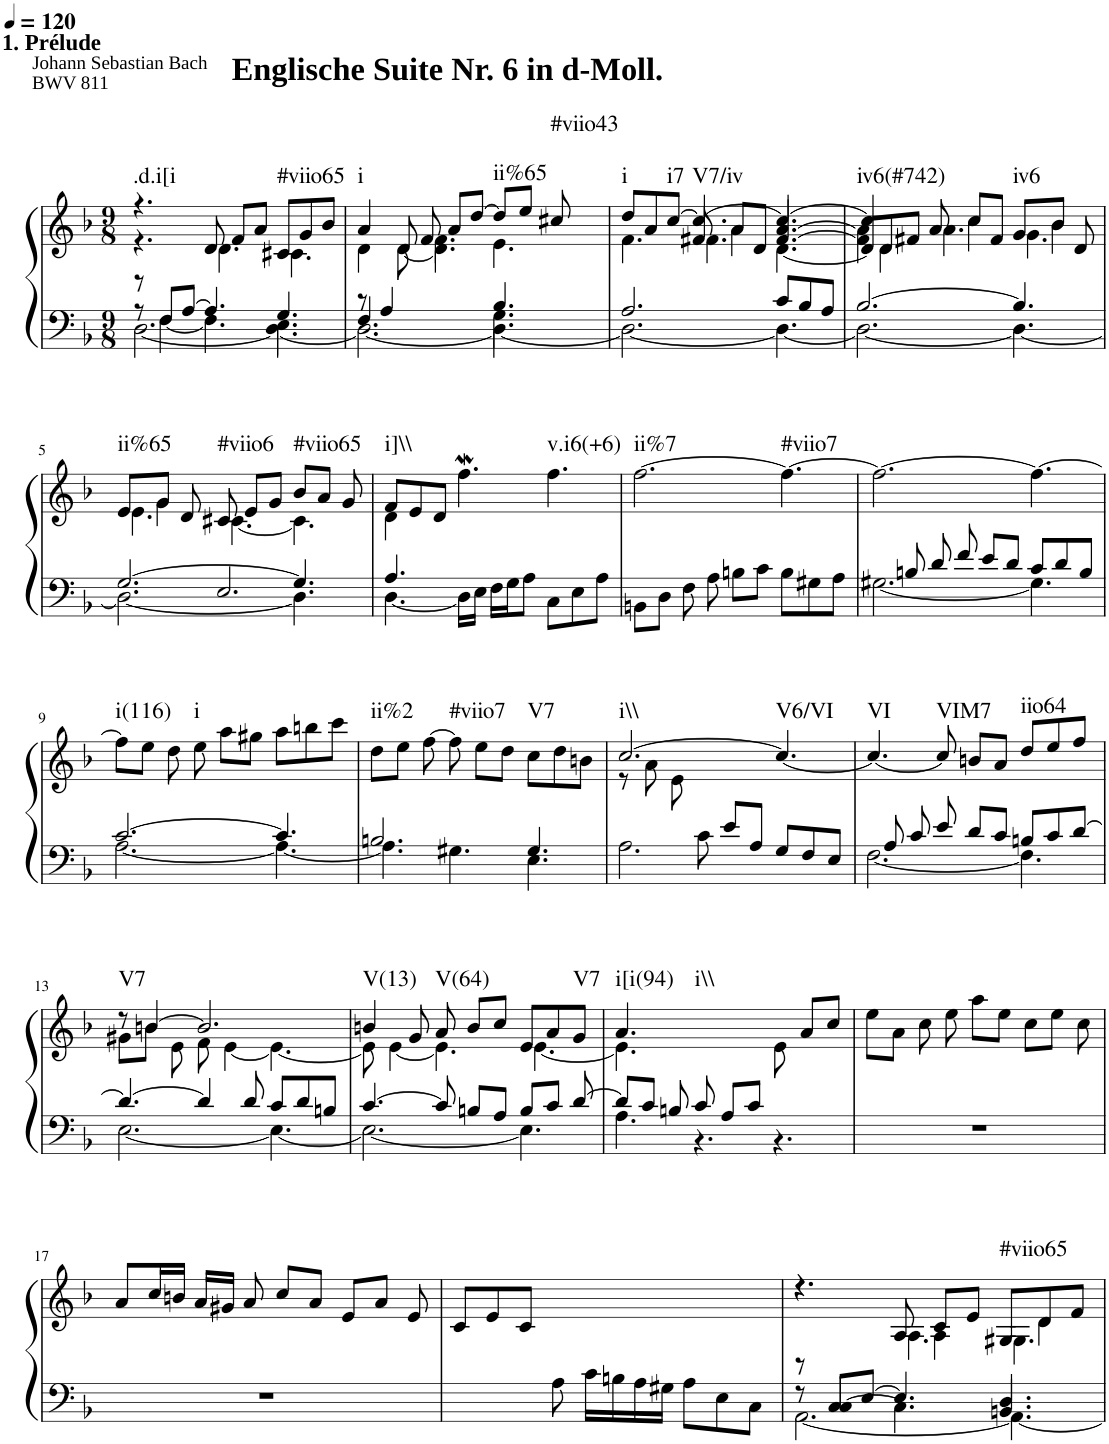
**kern	**kern	**harte
*part1	*part1	*part1
*staff2	*staff1	*
*I"Midi_2	*	*
*clefF4	*clefG2	*
*k[b-]	*k[b-]	*
*F:	*F:	*
*M9/8	*M9/8	*
*MM120	*MM120	*
=1	=1	=1
*^	*^	*
*	*^	*	*^	*
!	!	!	!LO:TX:a:t=Johann Sebastian Bach	!	!	!
!	!	!	!LO:TX:a:t=BWV 811	!	!	!LO:H:kt=.d.i[i
8r	8r	[2.D\	4.r	4.r	1ryy	N
8F/L	[4F\	.	.	.	.	.
[8A/J	.	.	.	.	.	.
!	!	!	!LO:TX:a:B:t=1. Prélude	!	!	!
4.A/]	4.F\]	.	8d/	4.d\	.	.
.	.	.	8f/L	.	.	.
.	.	.	8a/J	.	.	.
!	!	!	!	!	!	!LO:H:kt=#viio65
4.G/	4.E\	4.D\_	8c#X/L	4.c#\	.	N
.	.	.	8g/	.	.	.
.	.	.	8b-/J	.	8ryy	.
=2	=2	=2	=2	=2	=2	=2
!	!	!	!LO:TX:a:B:t=Englische Suite Nr. 6 in d-Moll.	!	!	!LO:H:kt=i
8r	4.F/	2.D\_	4a/	4d\	4.ryy	N
4A/	.	.	.	.	.	.
.	.	.	8d/	[8d\	.	.
4.ryy	4.ryy	.	8f/	4.d\]	4.f\	.
.	.	.	8a/L	.	.	.
.	.	.	[8dd/J	.	.	.
!	!	!	!	!	!	!LO:H:kt=ii%65
4.B-/	4.G\	4.D\_	8dd/L]	4.e\	4.ryy	N
.	.	.	8ee/J	.	.	.
!	!	!	!	!	!	!LO:H:kt=#viio43
.	.	.	8cc#X/	.	.	N
=3	=3	=3	=3	=3	=3	=3
*	*	*	*	*	*^	*
!	!	!	!	!	!	!	!LO:H:kt=i
2.A/	4.ryy	2.D\_	8dd/L	4.f\	4.ryy	2ryy	N
.	.	.	8a/	.	.	.	.
!	!	!	!	!	!	!	!LO:H:kt=i7
.	.	.	[8cc/J	.	.	.	N
!	!	!	!	!	!	!	!LO:H:kt=V7/iv
.	8ryy	.	4.cc/_	4.f#X\	8f#/	.	N
.	4ryy	.	.	.	8a/L	4a\	.
.	.	.	.	.	8d/J	.	.
8c/L	4.ryy	4.D\_	4.cc/_	[4.f#/ [4.a/	[4.d\	4.ryy	.
8B-/	.	.	.	.	.	.	.
8A/J	.	.	.	.	.	.	.
=4	=4	=4	=4	=4	=4	=4	=4
!	!	!	!	!	!	!	!LO:H:kt=iv6(#742)
[2.B-/	8ryy	2.D\_	4cc/]	4f#\] 4a\]	8d/L]	8ryy	N
.	4ryy	.	.	.	8d/	4d\	.
.	.	.	8ryy	8ryy	8f#X/J	.	.
.	4.ryy	.	8a/	4.a\	8ryy	2.ryy	.
.	.	.	8cc/L	.	4cc\	.	.
.	.	.	8f#/J	.	.	.	.
!	!	!	!	!	!	!	!LO:H:kt=iv6
4.B-/]	4.ryy	4.D\_	8g/L	4.g\	8ryy	.	N
.	.	.	8b-/J	.	4b-\	.	.
.	.	.	8d/	.	.	.	.
*	*	*	*	*	*v	*v	*
!!LO:LB:g=z
=5	=5	=5	=5	=5	=5	=5
!	!	!	!	!	!	!LO:H:kt=ii%65
[2.G/	4.ryy	2.D\_	8e/L	4.e\	8ryy	N
.	.	.	8g/J	.	4g\	.
.	.	.	8d/	.	.	.
!	!	!	!	!	!	!LO:H:kt=#viio6
.	2.E/	.	8c#X/	[4.c#\	4.ryy	N
.	.	.	8e/L	.	.	.
.	.	.	8g/J	.	.	.
!	!	!	!	!	!	!LO:H:kt=#viio65
4.G/]	.	4.D\]	8b-/L	4.c#\]	4.ryy	N
.	.	.	8a/J	.	.	.
.	.	.	8g/	.	.	.
=6	=6	=6	=6	=6	=6	=6
!	!	!	!	!	!	!LO:H:kt=i]\\
4.A/	[4.D\	1ryy	8f/L	4d\	1ryy	N
.	.	.	8e/	.	.	.
.	.	.	8d/J	8ryy	.	.
2.ryy	16D\LL]	.	4.ffw\	4.ryy	.	.
.	16E\JJ	.	.	.	.	.
.	16F\LL	.	.	.	.	.
.	16G\J	.	.	.	.	.
.	8A\J	.	.	.	.	.
!	!	!	!	!	!	!LO:H:kt=v.i6(+6)
.	8C\L	.	4.ff\	4.ryy	.	N
.	8E\	.	.	.	.	.
.	8A\J	8ryy	.	.	8ryy	.
=7	=7	=7	=7	=7	=7	=7
!	!	!	!	!	!	!LO:H:kt=ii%7
*	*v	*v	*	*	*	*
*	*	*	*v	*v	*
1ryy	8BBn\L	[2.ff\	1ryy	N
.	8D\J	.	.	.
.	8F\	.	.	.
.	8A\	.	.	.
.	8Bn\L	.	.	.
.	8c\J	.	.	.
!	!	!	!	!LO:H:kt=#viio7
.	8B\L	4.ff\_	.	N
.	8G#X\	.	.	.
8ryy	8A\J	.	8ryy	.
=8	=8	=8	=8	=8
8ryy	[2.G#X\	2.ff\_	1ryy	.
8Bn/	.	.	.	.
8d/	.	.	.	.
8f/	.	.	.	.
8e/L	.	.	.	.
8d/J	.	.	.	.
8c/L	4.G#\]	4.ff\_	.	.
8d/	.	.	.	.
8B/J	.	.	8ryy	.
!!LO:LB:g=z	!!
=9	=9	=9	=9	=9
!	!	!	!	!LO:H:kt=i(116)
[2.c/	[2.A\	8ff\L]	1ryy	N
.	.	8ee\J	.	.
.	.	8dd\	.	.
!	!	!	!	!LO:H:kt=i
.	.	8ee\	.	N
.	.	8aa\L	.	.
.	.	8gg#X\J	.	.
4.c/]	4.A\_	8aa\L	.	.
.	.	8bbn\	.	.
.	.	8ccc\J	8ryy	.
=10	=10	=10	=10	=10
!	!	!	!	!LO:H:kt=ii%2
2.Bn/	4.A\]	8dd\L	1ryy	N
.	.	8ee\J	.	.
.	.	[8ff\	.	.
!	!	!	!	!LO:H:kt=#viio7
.	4.G#X\	8ff\]	.	N
.	.	8ee\L	.	.
.	.	8dd\J	.	.
!	!	!	!	!LO:H:kt=V7
4.G#/	4.E\	8cc\L	.	N
.	.	8dd\	.	.
.	.	8bn\J	8ryy	.
=11	=11	=11	=11	=11
*	*^	*	*	*
!	!	!	!	!	!LO:H:kt=i\\
4.ryy	2.ryy	2.A\	[2.cc/	8r	N
.	.	.	.	8a\	.
.	.	.	.	8e\	.
8c\	.	.	.	4.ryy	.
8e/L	.	.	.	.	.
8A/J	.	.	.	.	.
!	!	!	!	!	!LO:H:kt=V6/VI
4.ryy	8G/L	4.ryy	4.cc/_	4.ryy	N
.	8F/	.	.	.	.
.	8E/J	.	.	.	.
*	*v	*v	*	*	*
=12	=12	=12	=12	=12
!	!	!	!	!LO:H:kt=VI
8ryy	[2.F\	4.cc/_	1ryy	N
8A/	.	.	.	.
8c/	.	.	.	.
!	!	!	!	!LO:H:kt=VIM7
8e/	.	8cc/]	.	N
8d/L	.	8bn/L	.	.
8c/J	.	8a/J	.	.
!	!	!	!	!LO:H:kt=iio64
8Bn/L	4.F\]	8dd/L	.	N
8c/	.	8ee/	.	.
[8d/J	.	8ff/J	8ryy	.
!!LO:LB:g=z	!!
=13	=13	=13	=13	=13
!	!	!	!	!LO:H:kt=V7
4.d/_	[2.E\	8r	8g#X\L	N
.	.	[4bn/	8b\J	.
.	.	.	8e\	.
4d/]	.	2.b/]	8f\	.
.	.	.	[4e\	.
8d/	.	.	.	.
8c/L	4.E\_	.	4.e\_	.
8d/	.	.	.	.
8Bn/J	.	.	.	.
=14	=14	=14	=14	=14
!	!	!	!	!LO:H:kt=V(13)
[4.c/	2.E\_	4bn/	8e\]	N
.	.	.	[4e\	.
.	.	8g/	.	.
!	!	!	!	!LO:H:kt=V(64)
8c/]	.	8a/	4.e\]	N
8Bn/L	.	8b/L	.	.
8A/J	.	8cc/J	.	.
8B/L	4.E\]	8e/L	[4.e\	.
8c/J	.	8a/	.	.
!	!	!	!	!LO:H:kt=V7
[8d/	.	8g/J	.	N
=15	=15	=15	=15	=15
!	!	!	!	!LO:H:kt=i[i(94)
8d/L]	4.A\	4.a/	4.e\]	N
8c/J	.	.	.	.
8Bn/	.	.	.	.
!	!	!	!	!LO:H:kt=i\\
8c/	4.r	2ryy	4.ryy	N
8A/L	.	.	.	.
8c/J	.	.	.	.
4.ryy	4.r	.	8e\	.
.	.	8a/L	4ryy	.
.	.	8cc/J	.	.
*v	*v	*	*	*
*	*v	*v	*
=16	=16	=16
8%9r	8ee\L	.
.	8a\J	.
.	8cc\	.
.	8ee\	.
.	8aa\L	.
.	8ee\J	.
.	8cc\L	.
.	8ee\J	.
.	8cc\	.
!!LO:LB:g=z
=17	=17	=17
8%9r	8a/L	.
.	16cc/L	.
.	16bn/JJ	.
.	16a/LL	.
.	16g#X/JJ	.
.	8a/	.
.	8cc/L	.
.	8a/J	.
.	8e/L	.
.	8a/J	.
.	8e/	.
=18	=18	=18
4.ryy	8c/L	.
.	8e/	.
.	8c/J	.
8A\	2.ryy	.
16c\LL	.	.
16Bn\	.	.
16A\	.	.
16G#X\JJ	.	.
8A\L	.	.
8E\	.	.
8C\J	.	.
=19	=19	=19
*^	*^	*
*	*^	*	*^	*
8r	8r	[2.AA\	4.r	4ryy	4.r	.
8C/L	[4C/	.	.	.	.	.
[8E/J	.	.	.	4ryy	.	.
4.E/]	4.C\]	.	8A/	.	4.A\	.
.	.	.	8c/L	4A\	.	.
.	.	.	8e/J	.	.	.
!	!	!	!	!	!	!LO:H:kt=#viio65
4.D/	4.BBn/	4.AA\_	8G#X/L	8ryy	4.G#\	N
.	.	.	8d/	4d\	.	.
.	.	.	8f/J	.	.	.
*v	*v	*v	*	*	*	*
*	*v	*v	*v	*
=	=	=
*-	*-	*-
